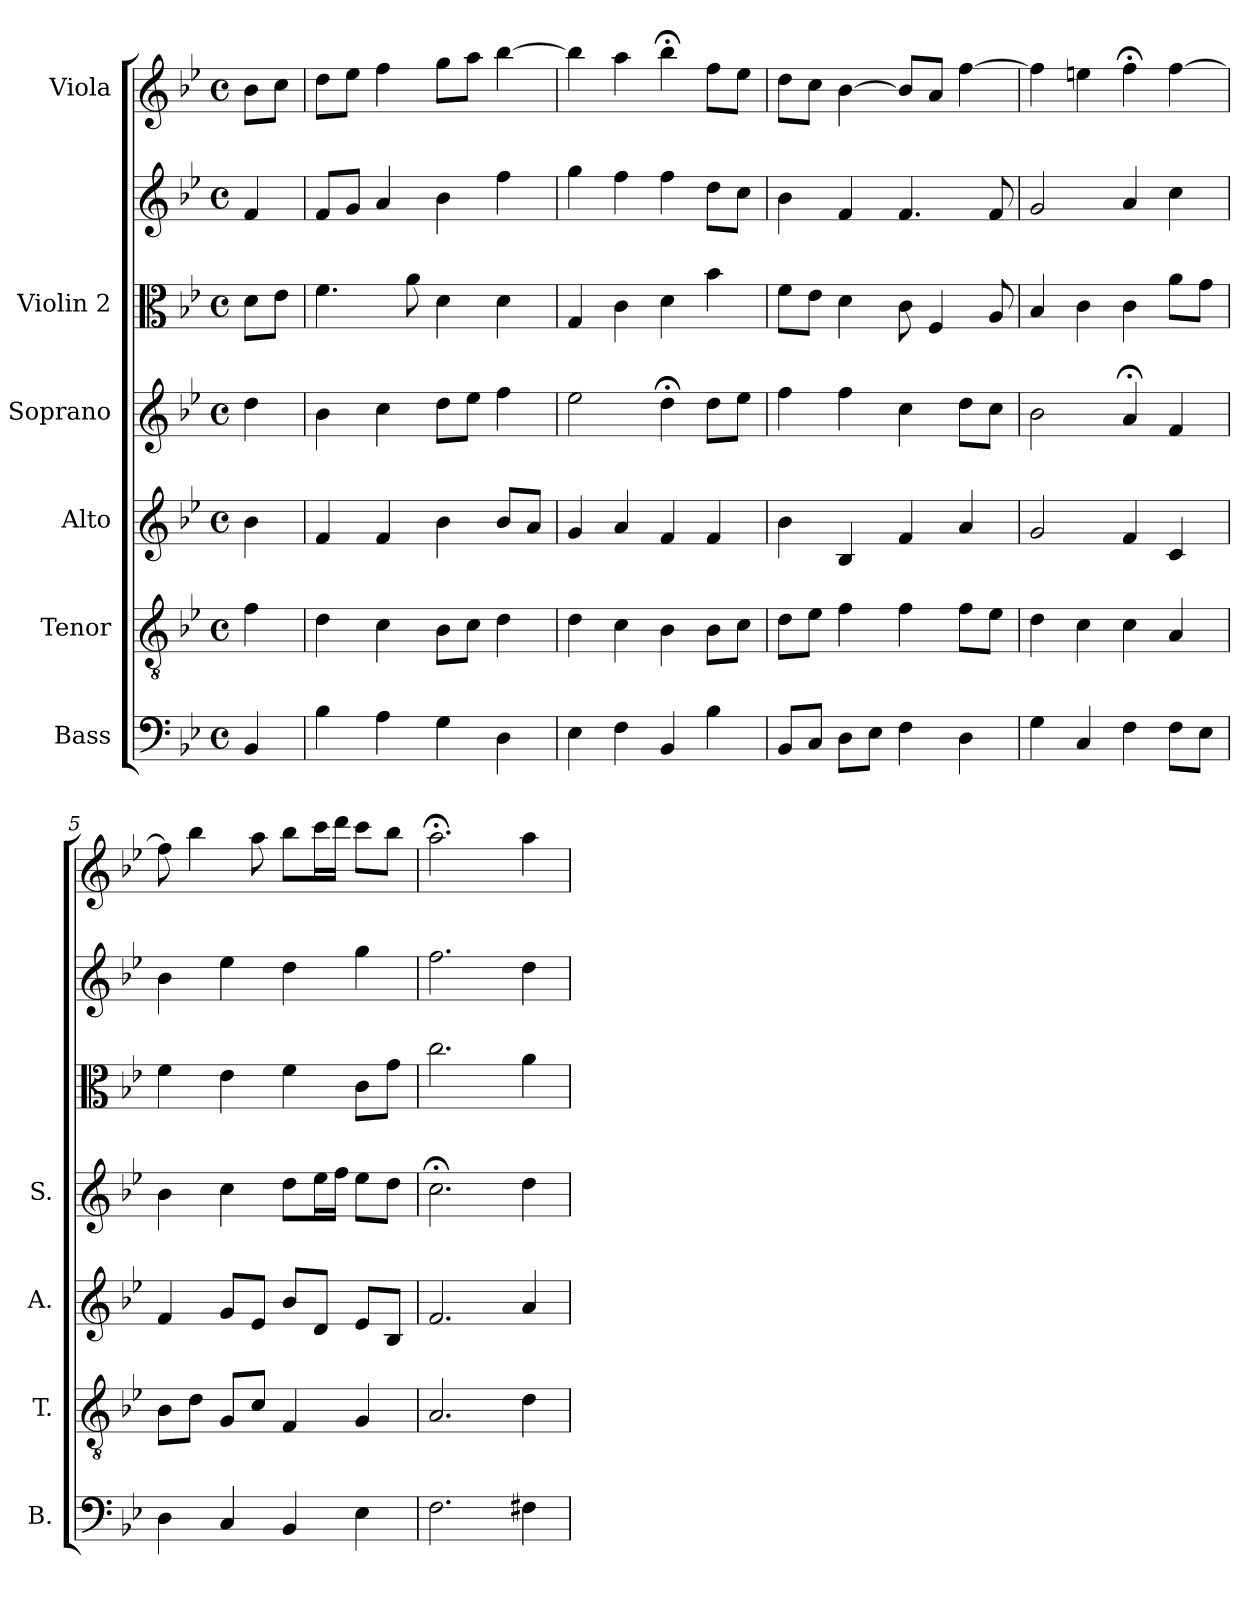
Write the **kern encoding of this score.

**kern	**kern	**kern	**kern	**kern	**kern	**kern
*part6	*part5	*part4	*part3	*part2	*part2	*part1
*staff7	*staff6	*staff5	*staff4	*staff3	*staff2	*staff1
*I"Bass	*I"Tenor	*I"Alto	*I"Soprano	*I"Violin 2	*	*I"Viola
*I'B.	*I'T.	*I'A.	*I'S.	*	*	*
*clefF4	*clefGv2	*clefG2	*clefG2	*clefC3	*clefG2	*clefG2
*k[b-e-]	*k[b-e-]	*k[b-e-]	*k[b-e-]	*k[b-e-]	*k[b-e-]	*k[b-e-]
*B-:	*B-:	*B-:	*B-:	*B-:	*B-:	*B-:
*M4/4	*M4/4	*M4/4	*M4/4	*M4/4	*M4/4	*M4/4
*met(c)	*met(c)	*met(c)	*met(c)	*met(c)	*met(c)	*met(c)
=	=	=	=	=	=	=
4BB-/	4f\	4b-\	4dd\	8d\L	4f/	8b-\L
.	.	.	.	8e-\J	.	8cc\J
=1	=1	=1	=1	=1	=1	=1
4B-\	4d\	4f/	4b-\	4.f\	8f/L	8dd\L
.	.	.	.	.	8g/J	8ee-\J
4A\	4c\	4f/	4cc\	.	4a/	4ff\
.	.	.	.	8a\	.	.
4G\	8B-\L	4b-\	8dd\L	4d\	4b-\	8gg\L
.	8c\J	.	8ee-\J	.	.	8aa\J
4D\	4d\	8b-/L	4ff\	4d\	4ff\	[4bb-\
.	.	8a/J	.	.	.	.
=2	=2	=2	=2	=2	=2	=2
4E-\	4d\	4g/	2ee-\	4G/	4gg\	4bb-\]
4F\	4c\	4a/	.	4c\	4ff\	4aa\
4BB-/	4B-\	4f/	4dd;<\	4d\	4ff\	4bb-;<\
4B-\	8B-\L	4f/	8dd\L	4b-\	8dd\L	8ff\L
.	8c\J	.	8ee-\J	.	8cc\J	8ee-\J
=3	=3	=3	=3	=3	=3	=3
8BB-/L	8d\L	4b-\	4ff\	8f\L	4b-\	8dd\L
8C/J	8e-\J	.	.	8e-\J	.	8cc\J
8D\L	4f\	4B-/	4ff\	4d\	4f/	[4b-\
8E-\J	.	.	.	.	.	.
4F\	4f\	4f/	4cc\	8c\	4.f/	8b-/L]
.	.	.	.	4F/	.	8a/J
4D\	8f\L	4a/	8dd\L	.	.	[4ff\
.	8e-\J	.	8cc\J	8A/	8f/	.
!!LO:LB:g=z
=4	=4	=4	=4	=4	=4	=4
4G\	4d\	2g/	2b-\	4B-/	2g/	4ff\]
4C/	4c\	.	.	4c\	.	4een\
4F\	4c\	4f/	4a;</	4c\	4a/	4ff;<\
8F\L	4A/	4c/	4f/	8a\L	4cc\	[4ff\
8E-\J	.	.	.	8g\J	.	.
=5	=5	=5	=5	=5	=5	=5
4D\	8B-\L	4f/	4b-\	4f\	4b-\	8ff\]
.	8d\J	.	.	.	.	4bb-\
4C/	8G/L	8g/L	4cc\	4e-\	4ee-\	.
.	8c/J	8e-/J	.	.	.	8aa\
4BB-/	4F/	8b-/L	8dd\L	4f\	4dd\	8bb-\L
.	.	8d/J	16ee-\L	.	.	16ccc\L
.	.	.	16ff\JJ	.	.	16ddd\JJ
4E-\	4G/	8e-/L	8ee-\L	8c\L	4gg\	8ccc\L
.	.	8B-/J	8dd\J	8g\J	.	8bb-\J
=6	=6	=6	=6	=6	=6	=6
2.F\	2.A/	2.f/	2.cc;<\	2.cc\	2.ff\	2.aa;<\
4F#X\	4d\	4a/	4dd\	4a\	4dd\	4aa\
=	=	=	=	=	=	=
*-	*-	*-	*-	*-	*-	*-
